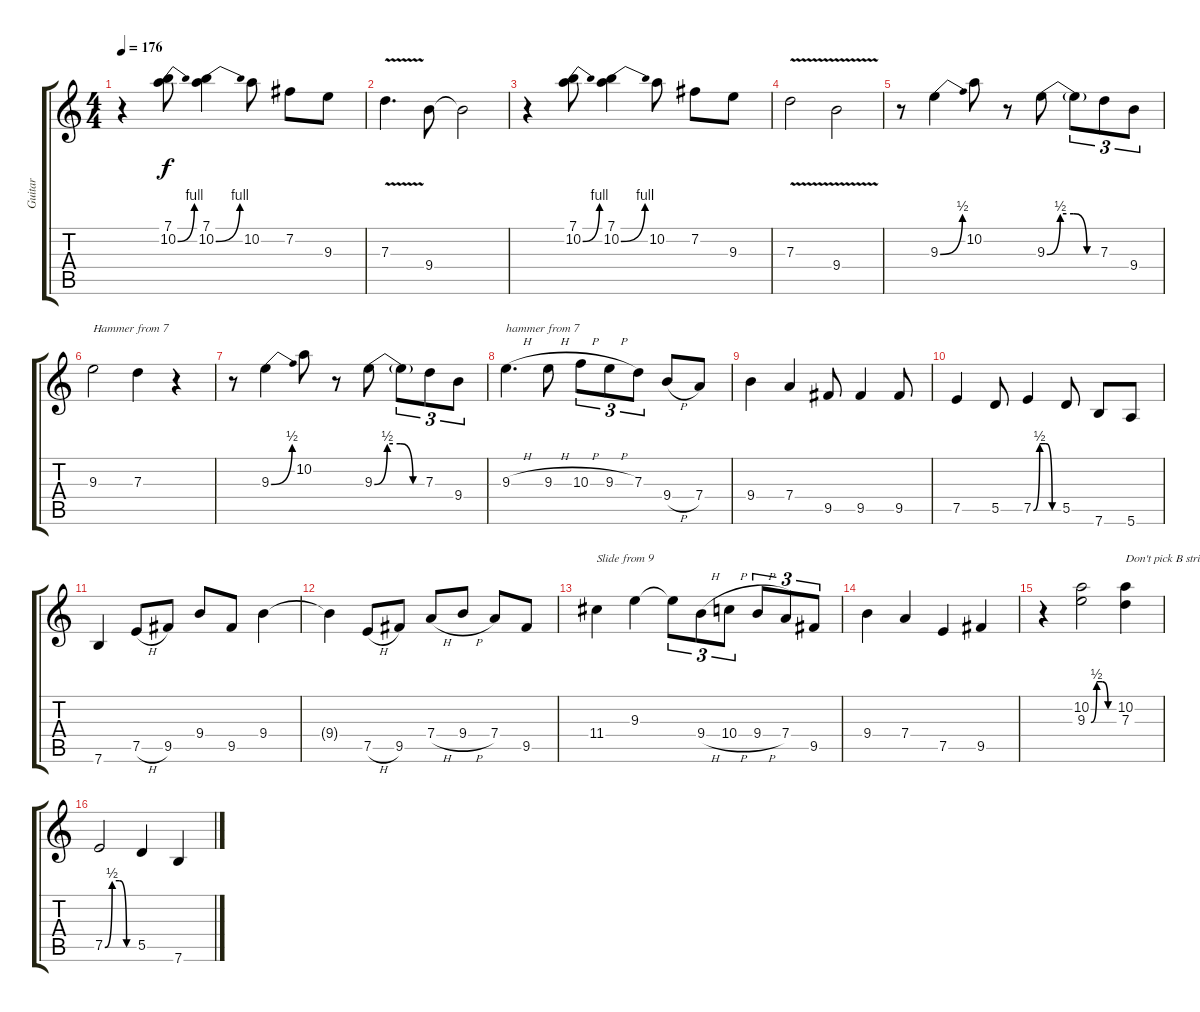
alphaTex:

\track ("Guitar" "Guitar") {instrument overdrivenguitar}
\staff {score tabs}
\tuning (E4 B3 G3 D3 A2 E2) {hide}
\ts (4 4)
\tempo 176
\clef g2
\ks c
r.4{dy f instrument overdrivenguitar} (7.1 10.2{be (bend 0 0 60 4)}).8 (7.1 10.2{be (bend 0 0 60 4)}).4 10.2.8 7.2.8 9.3.8 |
7.3{v}.4{d} 9.4.8 9.4{t}.2 |
r.4 (7.1 10.2{be (bend 0 0 60 4)}).8 (7.1 10.2{be (bend 0 0 60 4)}).4 10.2.8 7.2.8 9.3.8 |
7.3{v}.2 9.4{v}.2 |
r.8 9.3{be (bend 0 0 60 2)}.4 10.2.8 r.8 9.3{be (custom 0 0 15 2 30 2 45 0 60 0)}.8 9.3{t}.8{tu (3 2)} 7.3.8{tu (3 2)} 9.4.8{tu (3 2)} |
9.3.2{txt "Hammer from 7"} 7.3.4 r.4 |
r.8 9.3{be (bend 0 0 60 2)}.4 10.2.8 r.8 9.3{be (custom 0 0 15 2 30 2 45 0 60 0)}.8 9.3{t}.8{tu (3 2)} 7.3.8{tu (3 2)} 9.4.8{tu (3 2)} |
9.3{h}.4{d txt "hammer from 7"} 9.3{h}.8 10.3{h}.8{tu (3 2)} 9.3{h}.8{tu (3 2)} 7.3.8{tu (3 2)} 9.4{h}.8 7.4.8 |
9.4.4 7.4.4 9.5.8 9.5.4 9.5.8 |
7.5.4 5.5.8 7.5{be (custom 0 0 15 2 30 2 45 0 60 0)}.4 5.5.8 7.6.8 5.6.8 |
7.6.4 7.5{h}.8 9.5.8 9.4.8 9.5.8 9.4.4 |
9.4{t}.4 7.5{h}.8 9.5.8 7.4{h}.8 9.4{h}.8 7.4.8 9.5.8 |
11.4.4{txt "Slide from 9"} 9.3.4 9.3{t}.8{tu (3 2)} 9.4{h}.8{tu (3 2)} 10.4{h}.8{tu (3 2)} 9.4{h}.8{tu (3 2)} 7.4.8{tu (3 2)} 9.5.8{tu (3 2)} |
9.4.4 7.4.4 7.5.4 9.5.4 |
r.4 (10.2 9.3{be (custom 0 0 15 2 30 2 45 0 60 0)}).2 (10.2 7.3).4{txt "Don't pick B string"} |
7.5{be (custom 0 0 15 2 30 2 45 0 60 0)}.2 5.5.4 7.6.4
